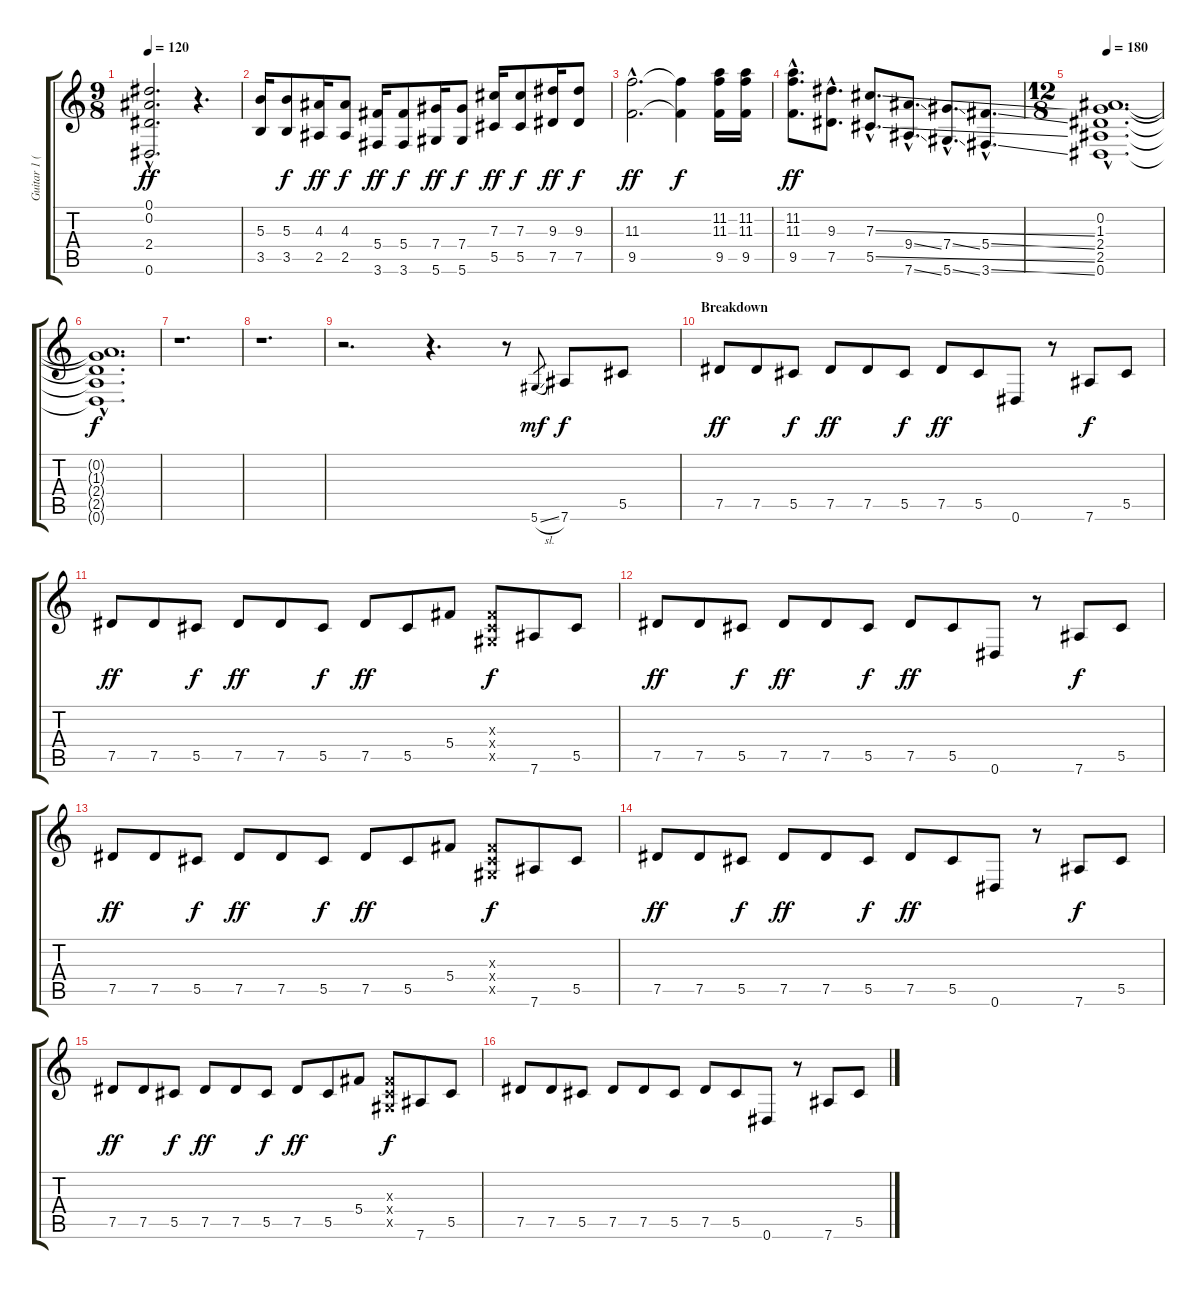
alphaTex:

\track ("Guitar 1 (Jimi Hendrix)" "Guitar 1 (") {instrument overdrivenguitar}
\staff {score tabs}
\tuning (Eb4 Bb3 Gb3 Db3 Ab2 Eb2) {hide}
\ts (9 8)
\tempo 120
\clef g2
\ks c
(0.1{hac} 0.2{hac} 2.4{hac} 0.6{hac t}).2{d dy ff} r.4{d} |
(5.3 3.5).16 (5.3 3.5).8{dy f} (4.3 2.5).16{dy ff} (4.3 2.5).8{dy f} (5.4 3.6).16{dy ff} (5.4 3.6).8{dy f} (7.4 5.6).16{dy ff} (7.4 5.6).8{dy f} (7.3 5.5).16{dy ff} (7.3 5.5).8{dy f} (9.3 7.5).16{dy ff} (9.3 7.5).8{dy f} |
(11.3{hac} 9.5{hac}).2{d dy ff} (11.3{t} 9.5{t}).4{dy f} (11.2 11.3 9.5).16 (11.2 11.3 9.5).16 |
(11.2{hac} 11.3{hac} 9.5{hac}).8{d dy ff} (9.3{hac} 7.5{hac}).8{d} (7.3{ss hac} 5.5{ss hac}).8{d} (9.4{ss hac} 7.6{ss hac}).8{d} (7.4{ss hac} 5.6{ss hac}).8{d} (5.4{ss hac} 3.6{ss hac}).8{d} |
\ts (12 8)
\tempo 180
(0.2{hac} 1.3{hac} 2.4{hac} 2.5{hac} 0.6{hac}).1{d} |
(0.2{hac t} 1.3{hac t} 2.4{hac t} 2.5{hac t} 0.6{hac t}).1{d dy f} |
r.1{d} |
r.1{d} |
r.2{d} r.4{d} r.8 5.6{sl}.8{gr dy mf} 7.6.8{dy f} 5.5.8 |
\section ("" "Breakdown")
7.5.8{dy ff} 7.5.8 5.5.8{dy f} 7.5.8{dy ff} 7.5.8 5.5.8{dy f} 7.5.8{dy ff} 5.5.8 0.6.8 r.8 7.6.8{dy f} 5.5.8 |
7.5.8{dy ff} 7.5.8 5.5.8{dy f} 7.5.8{dy ff} 7.5.8 5.5.8{dy f} 7.5.8{dy ff} 5.5.8 5.4.8 (0.3{x} 0.4{x} 0.5{x}).8{dy f} 7.6.8 5.5.8 |
7.5.8{dy ff} 7.5.8 5.5.8{dy f} 7.5.8{dy ff} 7.5.8 5.5.8{dy f} 7.5.8{dy ff} 5.5.8 0.6.8 r.8 7.6.8{dy f} 5.5.8 |
7.5.8{dy ff} 7.5.8 5.5.8{dy f} 7.5.8{dy ff} 7.5.8 5.5.8{dy f} 7.5.8{dy ff} 5.5.8 5.4.8 (0.3{x} 0.4{x} 0.5{x}).8{dy f} 7.6.8 5.5.8 |
7.5.8{dy ff} 7.5.8 5.5.8{dy f} 7.5.8{dy ff} 7.5.8 5.5.8{dy f} 7.5.8{dy ff} 5.5.8 0.6.8 r.8 7.6.8{dy f} 5.5.8 |
7.5.8{dy ff} 7.5.8 5.5.8{dy f} 7.5.8{dy ff} 7.5.8 5.5.8{dy f} 7.5.8{dy ff} 5.5.8 5.4.8 (0.3{x} 0.4{x} 0.5{x}).8{dy f} 7.6.8 5.5.8 |
7.5.8 7.5.8 5.5.8 7.5.8 7.5.8 5.5.8 7.5.8 5.5.8 0.6.8 r.8 7.6.8 5.5.8
